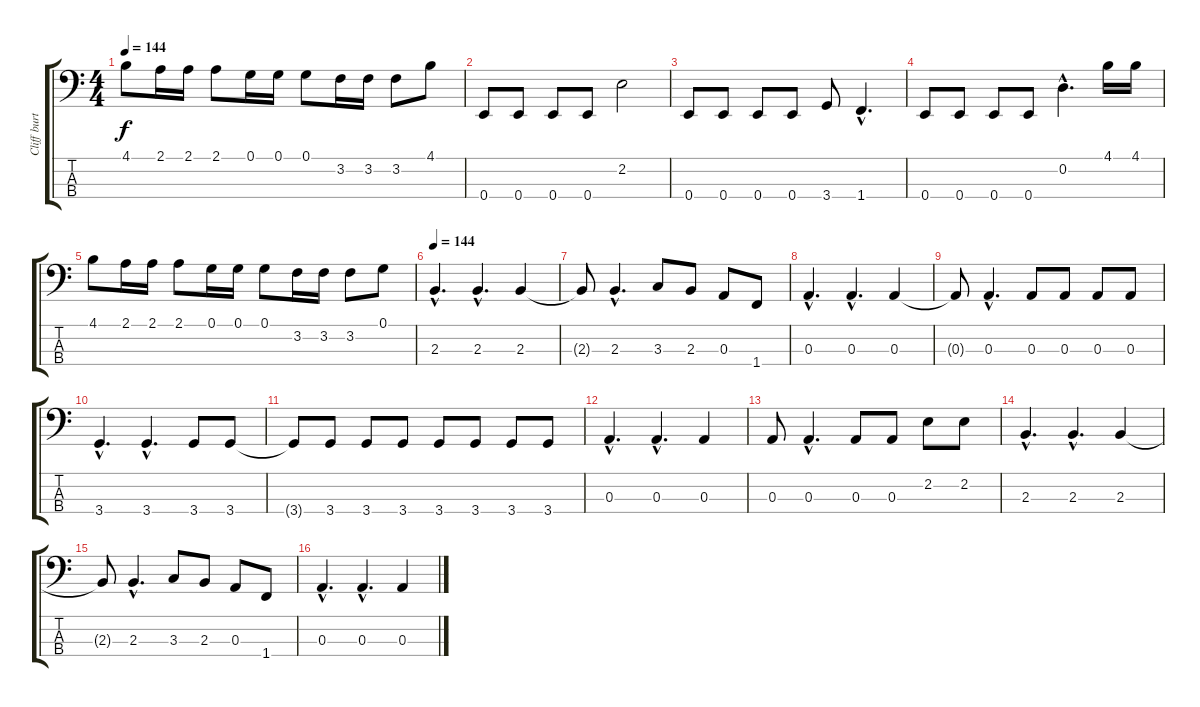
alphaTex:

\track ("Cliff burton" "Cliff burt") {instrument electricbassfinger}
\staff {score tabs}
\tuning (G2 D2 A1 E1) {hide}
\ts (4 4)
\tempo 144
\clef f4
\ks c
4.1.8{dy f} 2.1.16 2.1.16 2.1.8 0.1.16 0.1.16 0.1.8 3.2.16 3.2.16 3.2.8 4.1.8 |
0.4.8 0.4.8 0.4.8 0.4.8 2.2.2 |
0.4.8 0.4.8 0.4.8 0.4.8 3.4.8 1.4{hac}.4{d} |
0.4.8 0.4.8 0.4.8 0.4.8 0.2{hac}.4{d} 4.1.16 4.1.16 |
4.1.8 2.1.16 2.1.16 2.1.8 0.1.16 0.1.16 0.1.8 3.2.16 3.2.16 3.2.8 0.1.8 |
\tempo 144
2.3{hac}.4{d} 2.3{hac}.4{d} 2.3.4 |
2.3{t}.8 2.3{hac}.4{d} 3.3.8 2.3.8 0.3.8 1.4.8 |
0.3{hac}.4{d} 0.3{hac}.4{d} 0.3.4 |
0.3{t}.8 0.3{hac}.4{d} 0.3.8 0.3.8 0.3.8 0.3.8 |
3.4{hac}.4{d} 3.4{hac}.4{d} 3.4.8 3.4.8 |
3.4{t}.8 3.4.8 3.4.8 3.4.8 3.4.8 3.4.8 3.4.8 3.4.8 |
0.3{hac}.4{d} 0.3{hac}.4{d} 0.3.4 |
0.3.8 0.3{hac}.4{d} 0.3.8 0.3.8 2.2.8 2.2.8 |
2.3{hac}.4{d} 2.3{hac}.4{d} 2.3.4 |
2.3{t}.8 2.3{hac}.4{d} 3.3.8 2.3.8 0.3.8 1.4.8 |
0.3{hac}.4{d} 0.3{hac}.4{d} 0.3.4
